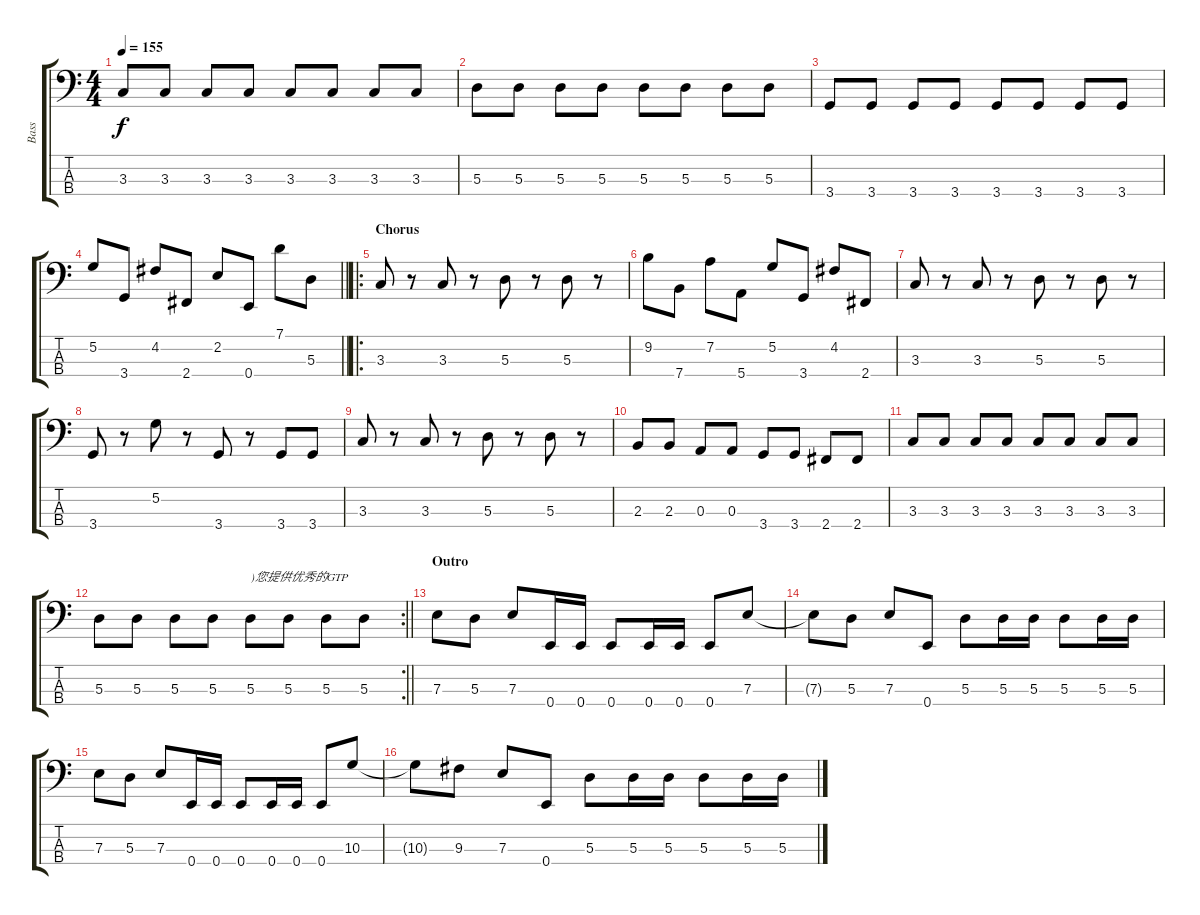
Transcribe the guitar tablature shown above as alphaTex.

\track ("Bass" "Bass") {instrument electricbassfinger}
\staff {score tabs}
\tuning (G2 D2 A1 E1) {hide}
\ts (4 4)
\tempo 155
\clef f4
\ks c
3.3.8{dy f} 3.3.8 3.3.8 3.3.8 3.3.8 3.3.8 3.3.8 3.3.8 |
5.3.8 5.3.8 5.3.8 5.3.8 5.3.8 5.3.8 5.3.8 5.3.8 |
3.4.8 3.4.8 3.4.8 3.4.8 3.4.8 3.4.8 3.4.8 3.4.8 |
\barLineRight lightlight
5.2.8 3.4.8 4.2.8 2.4.8 2.2.8 0.4.8 7.1.8 5.3.8 |
\ro
\section ("" "Chorus")
3.3.8 r.8 3.3.8 r.8 5.3.8 r.8 5.3.8 r.8 |
9.2.8 7.4.8 7.2.8 5.4.8 5.2.8 3.4.8 4.2.8 2.4.8 |
3.3.8 r.8 3.3.8 r.8 5.3.8 r.8 5.3.8 r.8 |
3.4.8 r.8 5.2.8 r.8 3.4.8 r.8 3.4.8 3.4.8 |
3.3.8 r.8 3.3.8 r.8 5.3.8 r.8 5.3.8 r.8 |
2.3.8 2.3.8 0.3.8 0.3.8 3.4.8 3.4.8 2.4.8 2.4.8 |
3.3.8 3.3.8 3.3.8 3.3.8 3.3.8 3.3.8 3.3.8 3.3.8 |
\rc 2
\barLineRight lightlight
5.3.8 5.3.8 5.3.8 5.3.8 5.3.8{txt ")您提供优秀的GTP"} 5.3.8 5.3.8 5.3.8 |
\section ("" "Outro")
7.3.8 5.3.8 7.3.8 0.4.16 0.4.16 0.4.8 0.4.16 0.4.16 0.4.8 7.3.8 |
7.3{t}.8 5.3.8 7.3.8 0.4.8 5.3.8 5.3.16 5.3.16 5.3.8 5.3.16 5.3.16 |
7.3.8 5.3.8 7.3.8 0.4.16 0.4.16 0.4.8 0.4.16 0.4.16 0.4.8 10.3.8 |
10.3{t}.8 9.3.8 7.3.8 0.4.8 5.3.8 5.3.16 5.3.16 5.3.8 5.3.16 5.3.16
